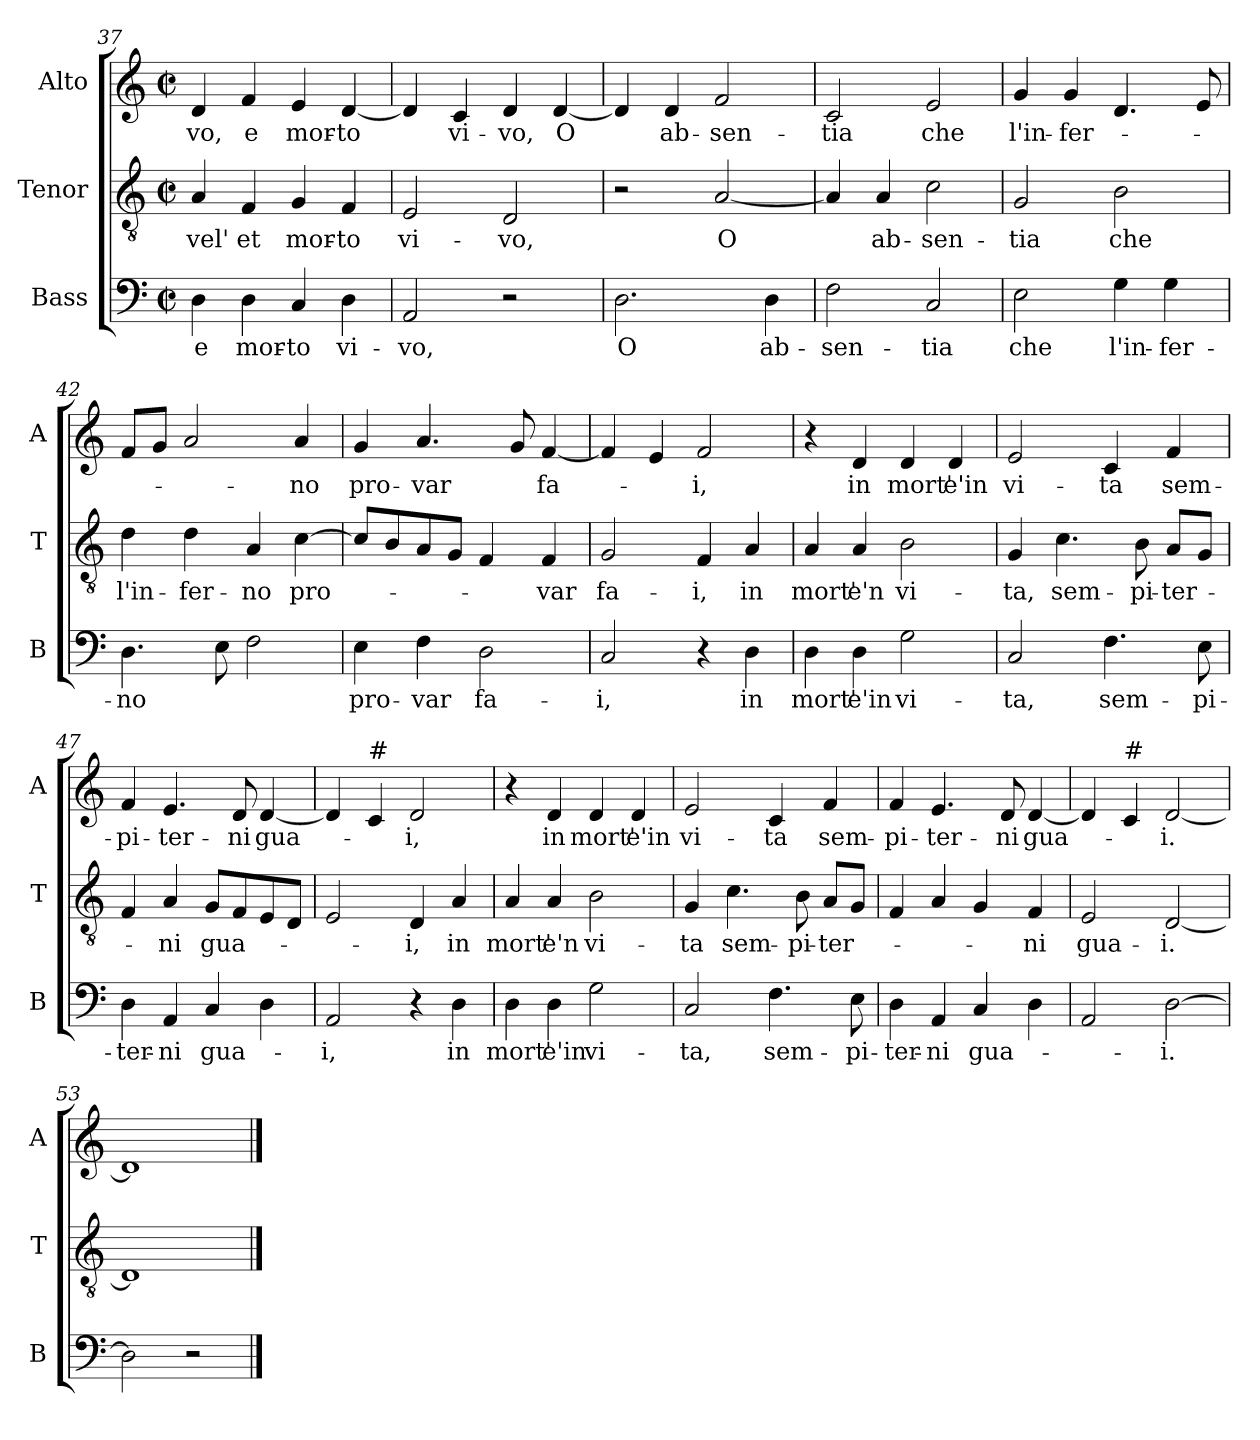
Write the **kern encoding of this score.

**kern	**text	**kern	**text	**kern	**text
*part3	*part3	*part2	*part2	*part1	*part1
*staff3	*staff3	*staff2	*staff2	*staff1	*staff1
*I"Bass	*	*I"Tenor	*	*I"Alto	*
*I'B	*	*I'T	*	*I'A	*
*clefF4	*	*clefGv2	*	*clefG2	*
*k[]	*	*k[]	*	*k[]	*
*C:	*	*C:	*	*C:	*
*M2/2	*	*M2/2	*	*M2/2	*
*met(c|)	*	*met(c|)	*	*met(c|)	*
=37	=37	=37	=37	=37	=37
!	!LO:LY:b	!	!LO:LY:b	!	!LO:LY:b
4D\	e	4A/	vel'	4d/	-vo,
!	!LO:LY:b	!	!LO:LY:b	!	!LO:LY:b
4D\	mor-	4F/	et	4f/	e
!	!LO:LY:b	!	!LO:LY:b	!	!LO:LY:b
4C/	-to	4G/	mor-	4e/	mor-
!	!LO:LY:b	!	!LO:LY:b	!	!LO:LY:b
4D\	vi-	4F/	-to	[4d/	-to
=38	=38	=38	=38	=38	=38
!	!LO:LY:b	!	!LO:LY:b	!	!
2AA/	-vo,	2E/	vi-	4d/]	.
!	!	!	!	!	!LO:LY:b
.	.	.	.	4c/	vi-
!	!	!	!LO:LY:b	!	!LO:LY:b
2r	.	2D/	-vo,	4d/	-vo,
!	!	!	!	!	!LO:LY:b
.	.	.	.	[4d/	O
=39	=39	=39	=39	=39	=39
!	!LO:LY:b	!	!	!	!
2.D\	O	2r	.	4d/]	.
!	!	!	!	!	!LO:LY:b
.	.	.	.	4d/	ab-
!	!	!	!LO:LY:b	!	!LO:LY:b
.	.	[2A/	O	2f/	-sen-
!	!LO:LY:b	!	!	!	!
4D\	ab-	.	.	.	.
=40	=40	=40	=40	=40	=40
!	!LO:LY:b	!	!	!	!LO:LY:b
2F\	-sen-	4A/]	.	2c/	-tia
!	!	!	!LO:LY:b	!	!
.	.	4A/	ab-	.	.
!	!LO:LY:b	!	!LO:LY:b	!	!LO:LY:b
2C/	-tia	2c\	-sen-	2e/	che
=41	=41	=41	=41	=41	=41
!	!LO:LY:b	!	!LO:LY:b	!	!LO:LY:b
2E\	che	2G/	-tia	4g/	l'in-
!	!	!	!	!	!LO:LY:b
.	.	.	.	4g/	-fer-
!	!LO:LY:b	!	!LO:LY:b	!	!
4G\	l'in-	2B\	che	4.d/	.
!	!LO:LY:b	!	!	!	!
4G\	-fer-	.	.	.	.
.	.	.	.	8e/	.
!!LO:LB:g=z
=42	=42	=42	=42	=42	=42
!	!LO:LY:b	!	!LO:LY:b	!	!
4.D\	-no	4d\	l'in-	8f/L	.
.	.	.	.	8g/J	.
!	!	!	!LO:LY:b	!	!
.	.	4d\	-fer-	2a/	.
8E\	.	.	.	.	.
!	!	!	!LO:LY:b	!	!
2F\	.	4A/	-no	.	.
!	!	!	!LO:LY:b	!	!LO:LY:b
.	.	[4c\	pro-	4a/	-no
=43	=43	=43	=43	=43	=43
!	!LO:LY:b	!	!	!	!LO:LY:b
4E\	pro-	8c/L]	.	4g/	pro-
.	.	8B/	.	.	.
!	!LO:LY:b	!	!	!	!LO:LY:b
4F\	-var	8A/	.	4.a/	-var
.	.	8G/J	.	.	.
!	!LO:LY:b	!	!	!	!
2D\	fa-	4F/	.	.	.
.	.	.	.	8g/	.
!	!	!	!LO:LY:b	!	!LO:LY:b
.	.	4F/	-var	[4f/	fa-
=44	=44	=44	=44	=44	=44
!	!LO:LY:b	!	!LO:LY:b	!	!
2C/	-i,	2G/	fa-	4f/]	.
.	.	.	.	4e/	.
!	!	!	!LO:LY:b	!	!LO:LY:b
4r	.	4F/	-i,	2f/	-i,
!	!LO:LY:b	!	!LO:LY:b	!	!
4D\	in	4A/	in	.	.
=45	=45	=45	=45	=45	=45
!	!LO:LY:b	!	!LO:LY:b	!	!
4D\	mort'	4A/	mort'	4r	.
!	!LO:LY:b	!	!LO:LY:b	!	!LO:LY:b
4D\	e'in	4A/	e'n	4d/	in
!	!LO:LY:b	!	!LO:LY:b	!	!LO:LY:b
2G\	vi-	2B\	vi-	4d/	mort'
!	!	!	!	!	!LO:LY:b
.	.	.	.	4d/	e'in
=46	=46	=46	=46	=46	=46
!	!LO:LY:b	!	!LO:LY:b	!	!LO:LY:b
2C/	-ta,	4G/	-ta,	2e/	vi-
!	!	!	!LO:LY:b	!	!
.	.	4.c\	sem-	.	.
!	!LO:LY:b	!	!	!	!LO:LY:b
4.F\	sem-	.	.	4c/	-ta
!	!	!	!LO:LY:b	!	!
.	.	8B\	-pi-	.	.
!	!	!	!LO:LY:b	!	!LO:LY:b
.	.	8A/L	-ter-	4f/	sem-
!	!LO:LY:b	!	!	!	!
8E\	-pi-	8G/J	.	.	.
=47	=47	=47	=47	=47	=47
!	!LO:LY:b	!	!	!	!LO:LY:b
4D\	-ter-	4F/	.	4f/	-pi-
!	!LO:LY:b	!	!LO:LY:b	!	!LO:LY:b
4AA/	-ni	4A/	-ni	4.e/	-ter-
!	!LO:LY:b	!	!LO:LY:b	!	!
4C/	gua-	8G/L	gua-	.	.
!	!	!	!	!	!LO:LY:b
.	.	8F/	.	8d/	-ni
!	!	!	!	!	!LO:LY:b
4D\	.	8E/	.	[4d/	gua-
.	.	8D/J	.	.	.
!!LO:LB:g=z
=48	=48	=48	=48	=48	=48
!	!LO:LY:b	!	!	!	!
2AA/	-i,	2E/	.	4d/]	.
!	!	!	!	!LO:TX:a:t=#	!
.	.	.	.	4c/	.
!	!	!	!LO:LY:b	!	!LO:LY:b
4r	.	4D/	-i,	2d/	-i,
!	!LO:LY:b	!	!LO:LY:b	!	!
4D\	in	4A/	in	.	.
=49	=49	=49	=49	=49	=49
!	!LO:LY:b	!	!LO:LY:b	!	!
4D\	mort'	4A/	mort'	4r	.
!	!LO:LY:b	!	!LO:LY:b	!	!LO:LY:b
4D\	e'in	4A/	e'n	4d/	in
!	!LO:LY:b	!	!LO:LY:b	!	!LO:LY:b
2G\	vi-	2B\	vi-	4d/	mort'
!	!	!	!	!	!LO:LY:b
.	.	.	.	4d/	e'in
=50	=50	=50	=50	=50	=50
!	!LO:LY:b	!	!LO:LY:b	!	!LO:LY:b
2C/	-ta,	4G/	-ta	2e/	vi-
!	!	!	!LO:LY:b	!	!
.	.	4.c\	sem-	.	.
!	!LO:LY:b	!	!	!	!LO:LY:b
4.F\	sem-	.	.	4c/	-ta
!	!	!	!LO:LY:b	!	!
.	.	8B\	-pi-	.	.
!	!	!	!LO:LY:b	!	!LO:LY:b
.	.	8A/L	-ter-	4f/	sem-
!	!LO:LY:b	!	!	!	!
8E\	-pi-	8G/J	.	.	.
=51	=51	=51	=51	=51	=51
!	!LO:LY:b	!	!	!	!LO:LY:b
4D\	-ter-	4F/	.	4f/	-pi-
!	!LO:LY:b	!	!	!	!LO:LY:b
4AA/	-ni	4A/	.	4.e/	-ter-
!	!LO:LY:b	!	!	!	!
4C/	gua-	4G/	.	.	.
!	!	!	!	!	!LO:LY:b
.	.	.	.	8d/	-ni
!	!	!	!LO:LY:b	!	!LO:LY:b
4D\	.	4F/	-ni	[4d/	gua-
=52	=52	=52	=52	=52	=52
!	!	!	!LO:LY:b	!	!
2AA/	.	2E/	gua-	4d/]	.
!	!	!	!	!LO:TX:a:t=#	!
.	.	.	.	4c/	.
!	!LO:LY:b	!	!LO:LY:b	!	!LO:LY:b
[2D\	-i.	[2D/	-i.	[2d/	-i.
=53	=53	=53	=53	=53	=53
2D\]	.	1D]	.	1d]	.
2r	.	.	.	.	.
==	==	==	==	==	==
*-	*-	*-	*-	*-	*-
